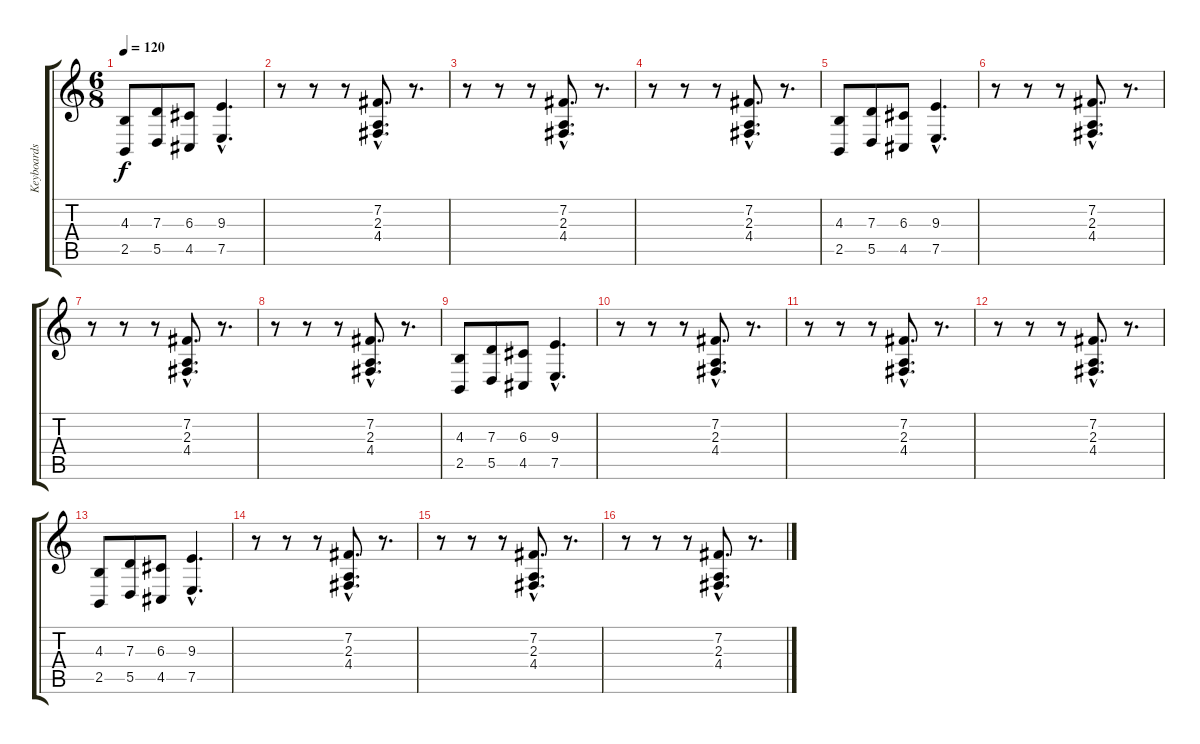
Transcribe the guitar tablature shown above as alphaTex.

\track ("Keyboards " "Keyboards ") {instrument stringensemble1}
\staff {score tabs}
\tuning (E4 B3 G3 D3 A2 E2) {hide}
\ts (6 8)
\tempo 120
\clef g2
\ks c
(4.3 2.5).8{dy f} (7.3 5.5).8 (6.3 4.5).8 (9.3{hac} 7.5{hac}).4{d} |
r.8 r.8 r.8 (7.2{hac} 2.3{hac} 4.4{hac}).8{d} r.8{d} |
r.8 r.8 r.8 (7.2{hac} 2.3{hac} 4.4{hac}).8{d} r.8{d} |
r.8 r.8 r.8 (7.2{hac} 2.3{hac} 4.4{hac}).8{d} r.8{d} |
(4.3 2.5).8 (7.3 5.5).8 (6.3 4.5).8 (9.3{hac} 7.5{hac}).4{d} |
r.8 r.8 r.8 (7.2{hac} 2.3{hac} 4.4{hac}).8{d} r.8{d} |
r.8 r.8 r.8 (7.2{hac} 2.3{hac} 4.4{hac}).8{d} r.8{d} |
r.8 r.8 r.8 (7.2{hac} 2.3{hac} 4.4{hac}).8{d} r.8{d} |
(4.3 2.5).8 (7.3 5.5).8 (6.3 4.5).8 (9.3{hac} 7.5{hac}).4{d} |
r.8 r.8 r.8 (7.2{hac} 2.3{hac} 4.4{hac}).8{d} r.8{d} |
r.8 r.8 r.8 (7.2{hac} 2.3{hac} 4.4{hac}).8{d} r.8{d} |
r.8 r.8 r.8 (7.2{hac} 2.3{hac} 4.4{hac}).8{d} r.8{d} |
(4.3 2.5).8 (7.3 5.5).8 (6.3 4.5).8 (9.3{hac} 7.5{hac}).4{d} |
r.8 r.8 r.8 (7.2{hac} 2.3{hac} 4.4{hac}).8{d} r.8{d} |
r.8 r.8 r.8 (7.2{hac} 2.3{hac} 4.4{hac}).8{d} r.8{d} |
r.8 r.8 r.8 (7.2{hac} 2.3{hac} 4.4{hac}).8{d} r.8{d}
